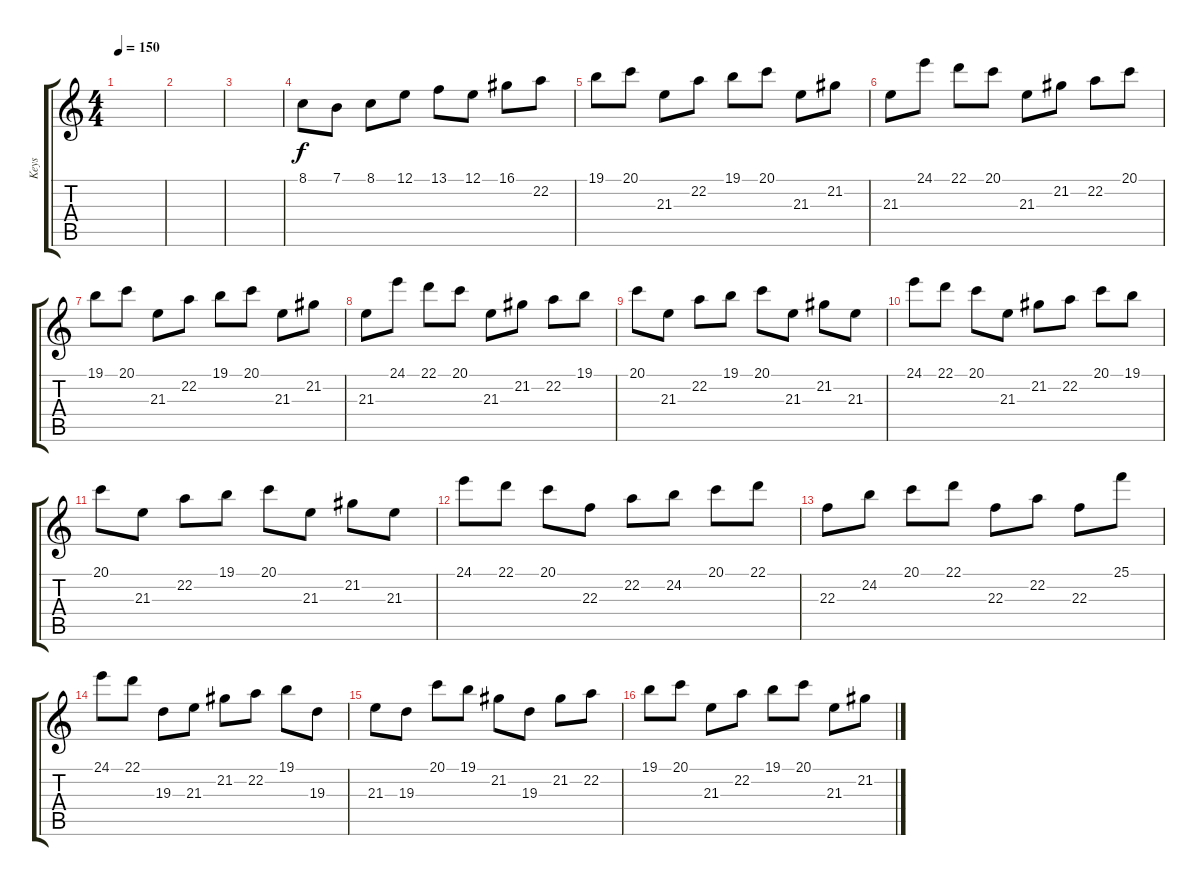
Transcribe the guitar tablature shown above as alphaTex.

\track ("Keys" "Keys") {instrument fx8scifi}
\staff {score tabs}
\tuning (E4 B3 G3 D3 A2 E2) {hide}
\ts (4 4)
\tempo 150
\clef g2
\ks c
|
|
|
8.1.8 7.1.8 8.1.8 12.1.8 13.1.8 12.1.8 16.1.8 22.2.8 |
19.1.8 20.1.8 21.3.8 22.2.8 19.1.8 20.1.8 21.3.8 21.2.8 |
21.3.8 24.1.8 22.1.8 20.1.8 21.3.8 21.2.8 22.2.8 20.1.8 |
19.1.8 20.1.8 21.3.8 22.2.8 19.1.8 20.1.8 21.3.8 21.2.8 |
21.3.8 24.1.8 22.1.8 20.1.8 21.3.8{volume 7} 21.2.8 22.2.8 19.1.8 |
20.1.8 21.3.8 22.2.8 19.1.8 20.1.8 21.3.8 21.2.8 21.3.8 |
24.1.8 22.1.8 20.1.8 21.3.8 21.2.8 22.2.8 20.1.8 19.1.8 |
20.1.8 21.3.8 22.2.8 19.1.8 20.1.8 21.3.8 21.2.8 21.3.8 |
24.1.8 22.1.8 20.1.8 22.3.8 22.2.8 24.2.8 20.1.8 22.1.8 |
22.3.8 24.2.8 20.1.8 22.1.8 22.3.8 22.2.8 22.3.8 25.1.8 |
24.1.8 22.1.8 19.3.8 21.3.8 21.2.8 22.2.8 19.1.8 19.3.8 |
21.3.8 19.3.8 20.1.8 19.1.8 21.2.8 19.3.8 21.2.8 22.2.8 |
19.1.8 20.1.8 21.3.8 22.2.8 19.1.8 20.1.8 21.3.8 21.2.8
